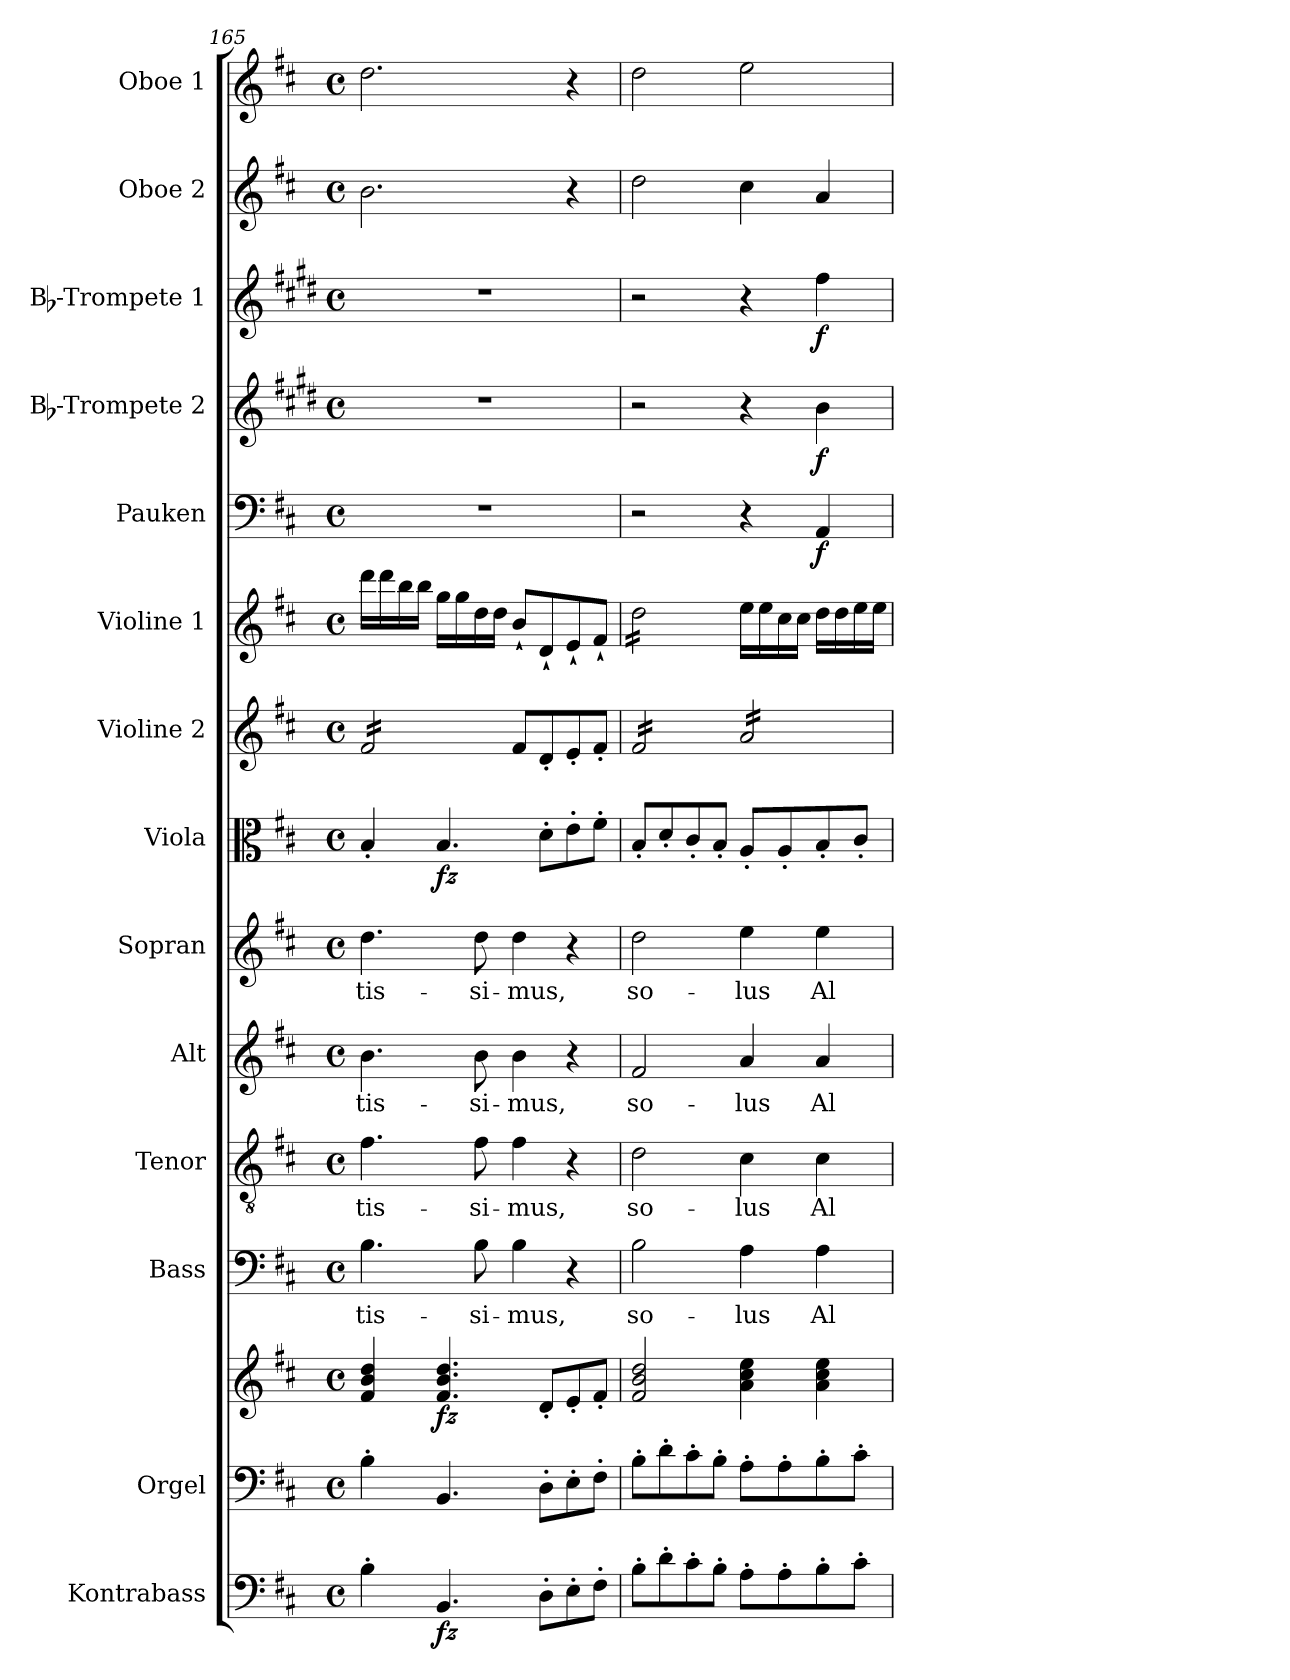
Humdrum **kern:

**kern	**dynam	**kern	**kern	**dynam	**kern	**text	**kern	**text	**kern	**text	**kern	**text	**kern	**dynam	**kern	**kern	**kern	**dynam	**kern	**dynam	**kern	**dynam	**kern	**kern
*part14	*part14	*part13	*part13	*part13	*part12	*part12	*part11	*part11	*part10	*part10	*part9	*part9	*part8	*part8	*part7	*part6	*part5	*part5	*part4	*part4	*part3	*part3	*part2	*part1
*staff15	*staff15	*staff14	*staff13	*staff13/14	*staff12	*staff12	*staff11	*staff11	*staff10	*staff10	*staff9	*staff9	*staff8	*staff8	*staff7	*staff6	*staff5	*staff5	*staff4	*staff4	*staff3	*staff3	*staff2	*staff1
*I"Kontrabass	*	*I"Orgel	*	*	*I"Bass	*	*I"Tenor	*	*I"Alt	*	*I"Sopran	*	*I"Viola	*	*I"Violine 2	*I"Violine 1	*I"Pauken	*	*I"Bb-Trompete 2	*	*I"Bb-Trompete 1	*	*I"Oboe 2	*I"Oboe 1
*I'Kb.	*	*I'Org.	*	*	*I'B.	*	*I'T.	*	*I'A.	*	*I'S.	*	*I'Vla.	*	*I'Vl. 2	*I'Vl. 1	*I'Pk.	*	*I'Bb Trp. 2	*	*I'Bb Trp. 1	*	*I'Ob. 2	*I'Ob. 1
*clefF4	*	*clefF4	*clefG2	*	*clefF4	*	*clefGv2	*	*clefG2	*	*clefG2	*	*clefC3	*	*clefG2	*clefG2	*clefF4	*	*clefG2	*	*clefG2	*	*clefG2	*clefG2
*ITrd7c12	*	*	*	*	*	*	*	*	*	*	*	*	*	*	*	*	*	*	*ITrd1c2	*	*ITrd1c2	*	*	*
*k[f#c#]	*	*k[f#c#]	*k[f#c#]	*	*k[f#c#]	*	*k[f#c#]	*	*k[f#c#]	*	*k[f#c#]	*	*k[f#c#]	*	*k[f#c#]	*k[f#c#]	*k[f#c#]	*	*k[f#c#]	*	*k[f#c#]	*	*k[f#c#]	*k[f#c#]
*D:	*	*D:	*D:	*	*D:	*	*D:	*	*D:	*	*D:	*	*D:	*	*D:	*D:	*D:	*	*D:	*	*D:	*	*D:	*D:
*M4/4	*	*M4/4	*M4/4	*	*M4/4	*	*M4/4	*	*M4/4	*	*M4/4	*	*M4/4	*	*M4/4	*M4/4	*M4/4	*	*M4/4	*	*M4/4	*	*M4/4	*M4/4
*met(c)	*	*met(c)	*met(c)	*	*met(c)	*	*met(c)	*	*met(c)	*	*met(c)	*	*met(c)	*	*met(c)	*met(c)	*met(c)	*	*met(c)	*	*met(c)	*	*met(c)	*met(c)
=165	=165	=165	=165	=165	=165	=165	=165	=165	=165	=165	=165	=165	=165	=165	=165	=165	=165	=165	=165	=165	=165	=165	=165	=165
!	!	!	!	!	!	!LO:LY:b	!	!LO:LY:b	!	!LO:LY:b	!	!LO:LY:b	!	!	!	!	!	!	!	!	!	!	!	!
*	*	*	*	*	*	*	*	*	*	*	*	*	*	*	*tremolo	*	*	*	*	*	*	*	*	*
4BB'>\	.	4B'>\	4f#/ 4b/ 4dd/	.	4.B\	-tis-	4.f#\	-tis-	4.b\	-tis-	4.dd\	-tis-	4B'</	.	16f#/LL	16ddd\LL	1r	.	1r	.	1r	.	2.b\	2.dd\
.	.	.	.	.	.	.	.	.	.	.	.	.	.	.	16f#/	16ddd\	.	.	.	.	.	.	.	.
.	.	.	.	.	.	.	.	.	.	.	.	.	.	.	16f#/	16bb\	.	.	.	.	.	.	.	.
.	.	.	.	.	.	.	.	.	.	.	.	.	.	.	16f#/	16bb\JJ	.	.	.	.	.	.	.	.
!	!LO:DY:b	!	!	!LO:DY:b	!	!	!	!	!	!	!	!	!	!LO:DY:b	!	!	!	!	!	!	!	!	!	!
4.BBB/	fz	4.BB/	4.f#/ 4.b/ 4.dd/	fz	.	.	.	.	.	.	.	.	4.B/	fz	16f#/	16gg\LL	.	.	.	.	.	.	.	.
.	.	.	.	.	.	.	.	.	.	.	.	.	.	.	16f#/	16gg\	.	.	.	.	.	.	.	.
!	!	!	!	!	!	!LO:LY:b	!	!LO:LY:b	!	!LO:LY:b	!	!LO:LY:b	!	!	!	!	!	!	!	!	!	!	!	!
.	.	.	.	.	8B\	-si-	8f#\	-si-	8b\	-si-	8dd\	-si-	.	.	16f#/	16dd\	.	.	.	.	.	.	.	.
.	.	.	.	.	.	.	.	.	.	.	.	.	.	.	16f#/JJ	16dd\JJ	.	.	.	.	.	.	.	.
*	*	*	*	*	*	*	*	*	*	*	*	*	*	*	*Xtremolo	*	*	*	*	*	*	*	*	*
!	!	!	!	!	!	!LO:LY:b	!	!LO:LY:b	!	!LO:LY:b	!	!LO:LY:b	!	!	!	!	!	!	!	!	!	!	!	!
.	.	.	.	.	4B\	-mus,	4f#\	-mus,	4b\	-mus,	4dd\	-mus,	.	.	8f#/L	8b`</L	.	.	.	.	.	.	.	.
8DD'>\L	.	8D'>\L	8d'</L	.	.	.	.	.	.	.	.	.	8d'>\L	.	8d'</	8d`</	.	.	.	.	.	.	.	.
8EE'>\	.	8E'>\	8e'</	.	4r	.	4r	.	4r	.	4r	.	8e'>\	.	8e'</	8e`</	.	.	.	.	.	.	4r	4r
8FF#'>\J	.	8F#'>\J	8f#'</J	.	.	.	.	.	.	.	.	.	8f#'>\J	.	8f#'</J	8f#`</J	.	.	.	.	.	.	.	.
!!LO:PB:g=z
=166	=166	=166	=166	=166	=166	=166	=166	=166	=166	=166	=166	=166	=166	=166	=166	=166	=166	=166	=166	=166	=166	=166	=166	=166
!	!	!	!	!	!	!LO:LY:b	!	!LO:LY:b	!	!LO:LY:b	!	!LO:LY:b	!	!	!	!	!	!	!	!	!	!	!	!
*	*	*	*	*	*	*	*	*	*	*	*	*	*	*	*tremolo	*	*	*	*	*	*	*	*	*
*	*	*	*	*	*	*	*	*	*	*	*	*	*	*	*	*tremolo	*	*	*	*	*	*	*	*
8BB'>\L	.	8B'>\L	2f#/ 2b/ 2dd/	.	2B\	so-	2d\	so-	2f#/	so-	2dd\	so-	8B'</L	.	16f#/LL	16dd\LL	2r	.	2r	.	2r	.	2dd\	2dd\
.	.	.	.	.	.	.	.	.	.	.	.	.	.	.	16f#/	16dd\	.	.	.	.	.	.	.	.
8D'>\	.	8d'>\	.	.	.	.	.	.	.	.	.	.	8d'</	.	16f#/	16dd\	.	.	.	.	.	.	.	.
.	.	.	.	.	.	.	.	.	.	.	.	.	.	.	16f#/	16dd\	.	.	.	.	.	.	.	.
8C#'>\	.	8c#'>\	.	.	.	.	.	.	.	.	.	.	8c#'</	.	16f#/	16dd\	.	.	.	.	.	.	.	.
.	.	.	.	.	.	.	.	.	.	.	.	.	.	.	16f#/	16dd\	.	.	.	.	.	.	.	.
8BB'>\J	.	8B'>\J	.	.	.	.	.	.	.	.	.	.	8B'</J	.	16f#/	16dd\	.	.	.	.	.	.	.	.
.	.	.	.	.	.	.	.	.	.	.	.	.	.	.	16f#/JJ	16dd\JJ	.	.	.	.	.	.	.	.
*	*	*	*	*	*	*	*	*	*	*	*	*	*	*	*	*Xtremolo	*	*	*	*	*	*	*	*
!	!	!	!	!	!	!LO:LY:b	!	!LO:LY:b	!	!LO:LY:b	!	!LO:LY:b	!	!	!	!	!	!	!	!	!	!	!	!
8AA'>\L	.	8A'>\L	4a\ 4cc#\ 4ee\	.	4A\	-lus	4c#\	-lus	4a/	-lus	4ee\	-lus	8A'</L	.	16a/LL	16ee\LL	4r	.	4r	.	4r	.	4cc#\	2ee\
.	.	.	.	.	.	.	.	.	.	.	.	.	.	.	16a/	16ee\	.	.	.	.	.	.	.	.
8AA'>\	.	8A'>\	.	.	.	.	.	.	.	.	.	.	8A'</	.	16a/	16cc#\	.	.	.	.	.	.	.	.
.	.	.	.	.	.	.	.	.	.	.	.	.	.	.	16a/	16cc#\JJ	.	.	.	.	.	.	.	.
!	!	!	!	!	!	!LO:LY:b	!	!LO:LY:b	!	!LO:LY:b	!	!LO:LY:b	!	!	!	!	!	!LO:DY:b	!	!LO:DY:b	!	!LO:DY:b	!	!
8BB'>\	.	8B'>\	4a\ 4cc#\ 4ee\	.	4A\	Al-	4c#\	Al-	4a/	Al-	4ee\	Al-	8B'</	.	16a/	16dd\LL	4AA/	f	4a\	f	4ee\	f	4a/	.
.	.	.	.	.	.	.	.	.	.	.	.	.	.	.	16a/	16dd\	.	.	.	.	.	.	.	.
8C#'>\J	.	8c#'>\J	.	.	.	.	.	.	.	.	.	.	8c#'</J	.	16a/	16ee\	.	.	.	.	.	.	.	.
.	.	.	.	.	.	.	.	.	.	.	.	.	.	.	16a/JJ	16ee\JJ	.	.	.	.	.	.	.	.
*	*	*	*	*	*	*	*	*	*	*	*	*	*	*	*Xtremolo	*	*	*	*	*	*	*	*	*
=	=	=	=	=	=	=	=	=	=	=	=	=	=	=	=	=	=	=	=	=	=	=	=	=
*-	*-	*-	*-	*-	*-	*-	*-	*-	*-	*-	*-	*-	*-	*-	*-	*-	*-	*-	*-	*-	*-	*-	*-	*-
